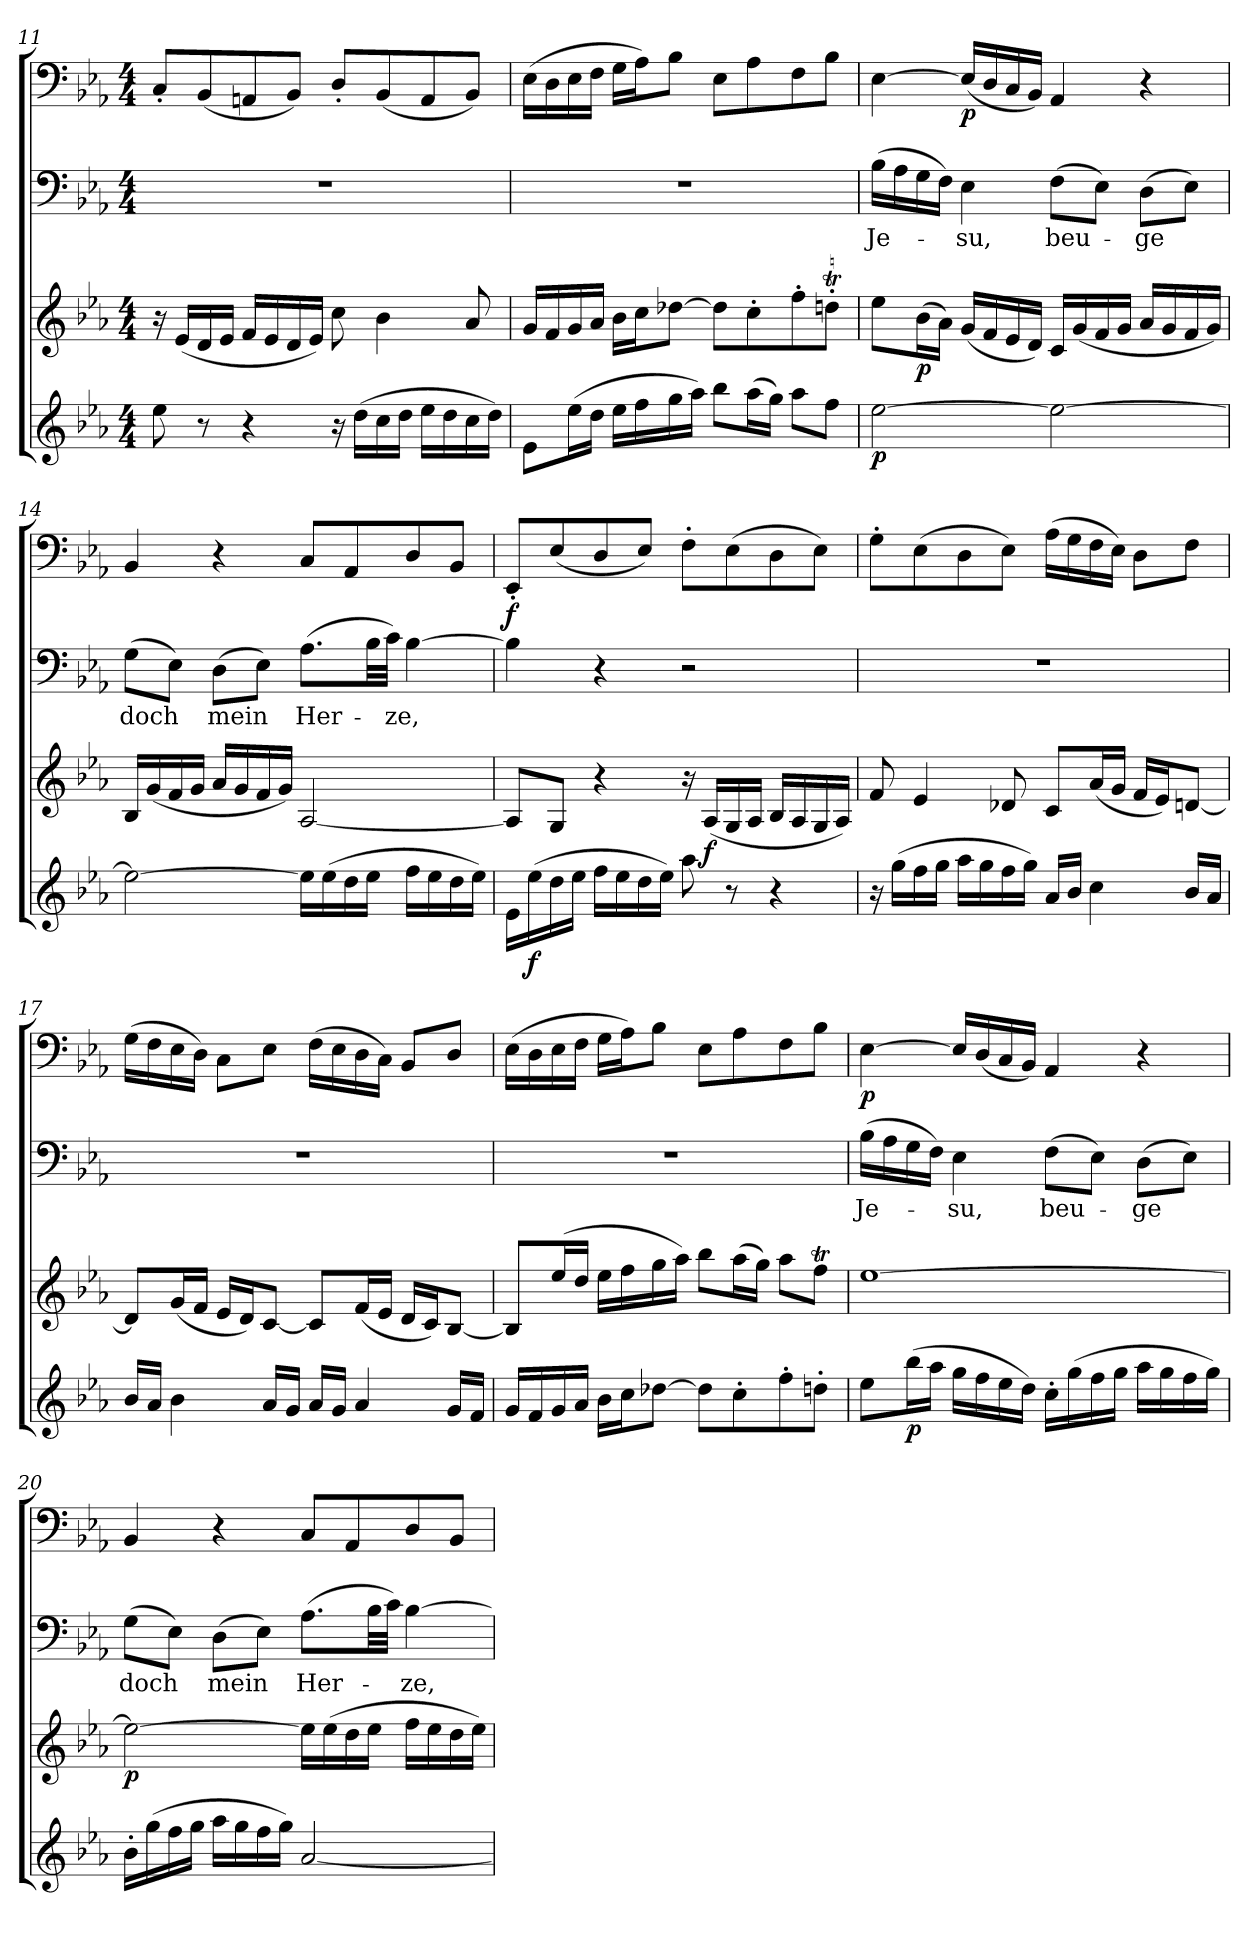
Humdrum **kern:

**kern	**dynam	**kern	**dynam	**kern	**text	**kern	**dynam
*part4	*part4	*part3	*part3	*part2	*part2	*part1	*part1
*staff4	*staff4	*staff3	*staff3	*staff2	*staff2	*staff1	*staff1
*clefG2	*	*clefG2	*	*clefF4	*	*clefF4	*
*k[b-e-a-]	*	*k[b-e-a-]	*	*k[b-e-a-]	*	*k[b-e-a-]	*
*E-:	*	*E-:	*	*E-:	*	*E-:	*
*M4/4	*	*M4/4	*	*M4/4	*	*M4/4	*
=11	=11	=11	=11	=11	=11	=11	=11
8ee-\	.	16r	.	1r	.	8C'/L	.
.	.	(16e-/LL	.	.	.	.	.
8r	.	16d/	.	.	.	(8BB-/	.
.	.	16e-/JJ	.	.	.	.	.
4r	.	16f/LL	.	.	.	8AAn/	.
.	.	16e-/	.	.	.	.	.
.	.	16d/	.	.	.	8BB-/J)	.
.	.	16e-/JJ)	.	.	.	.	.
16r	.	8cc\	.	.	.	8D'/L	.
(16dd\LL	.	.	.	.	.	.	.
16cc\	.	4b-\	.	.	.	(8BB-/	.
16dd\JJ	.	.	.	.	.	.	.
16ee-\LL	.	.	.	.	.	8AA/	.
16dd\	.	.	.	.	.	.	.
16cc\	.	8a-/	.	.	.	8BB-/J)	.
16dd\JJ)	.	.	.	.	.	.	.
=12	=12	=12	=12	=12	=12	=12	=12
8e-\L	.	16g/LL	.	1r	.	(16E-\LL	.
.	.	16f/	.	.	.	16D\	.
(16ee-\L	.	16g/	.	.	.	16E-\	.
16dd\JJ	.	16a-/JJ	.	.	.	16F\JJ	.
16ee-\LL	.	16b-\LL	.	.	.	16G\LL	.
16ff\	.	16cc\J	.	.	.	16A-\J)	.
16gg\	.	[8dd-X\J	.	.	.	8B-\J	.
16aa-\JJ)	.	.	.	.	.	.	.
8bb-\L	.	8dd-\L]	.	.	.	8E-\L	.
(16aa-\L	.	8cc'\	.	.	.	8A-\	.
16gg\JJ)	.	.	.	.	.	.	.
8aa-\L	.	8ff'\	.	.	.	8F\	.
8ff\J	.	8ddnT'\J	.	.	.	8B-\J	.
=13	=13	=13	=13	=13	=13	=13	=13
[2ee-\	p	8ee-\L	.	(16B-\LL	Je-	[4E-\	.
.	.	.	.	16A-\	.	.	.
.	.	(16b-\L	p	16G\	.	.	.
.	.	16a-\JJ)	.	16F\JJ)	.	.	.
.	.	(16g/LL	.	4E-\	-su,	(16E-/LL]	p
.	.	16f/	.	.	.	16D/	.
.	.	16e-/	.	.	.	16C/	.
.	.	16d/JJ)	.	.	.	16BB-/JJ)	.
2ee-\_	.	16c/LL	.	(8F\L	beu-	4AA-/	.
.	.	(16g/	.	.	.	.	.
.	.	16f/	.	8E-\J)	.	.	.
.	.	16g/JJ	.	.	.	.	.
.	.	16a-/LL	.	(8D\L	-ge	4r	.
.	.	16g/	.	.	.	.	.
.	.	16f/	.	8E-\J)	.	.	.
.	.	16g/JJ)	.	.	.	.	.
=14	=14	=14	=14	=14	=14	=14	=14
2ee-\_	.	16B-/LL	.	(8G\L	doch	4BB-/	.
.	.	(16g/	.	.	.	.	.
.	.	16f/	.	8E-\J)	.	.	.
.	.	16g/JJ	.	.	.	.	.
.	.	16a-/LL	.	(8D\L	mein	4r	.
.	.	16g/	.	.	.	.	.
.	.	16f/	.	8E-\J)	.	.	.
.	.	16g/JJ)	.	.	.	.	.
16ee-\LL]	.	[2A-/	.	(8.A-\L	Her-	8C/L	.
(16ee-\	.	.	.	.	.	.	.
16dd\	.	.	.	.	.	8AA-/	.
16ee-\JJ	.	.	.	32B-\LL	.	.	.
.	.	.	.	32c\JJJ)	.	.	.
16ff\LL	.	.	.	[4B-\	-ze,	8D/	.
16ee-\	.	.	.	.	.	.	.
16dd\	.	.	.	.	.	8BB-/J	.
16ee-\JJ)	.	.	.	.	.	.	.
=15	=15	=15	=15	=15	=15	=15	=15
16e-\LL	.	8A-/L]	.	4B-\]	.	8EE-'/L	f
(16ee-\	f	.	.	.	.	.	.
16dd\	.	8G/J	.	.	.	(8E-/	.
16ee-\JJ	.	.	.	.	.	.	.
16ff\LL	.	4r	.	4r	.	8D/	.
16ee-\	.	.	.	.	.	.	.
16dd\	.	.	.	.	.	8E-/J)	.
16ee-\JJ)	.	.	.	.	.	.	.
8aa-\	.	16r	.	2r	.	8F'\L	.
.	.	(16A-/LL	f	.	.	.	.
8r	.	16G/	.	.	.	(8E-\	.
.	.	16A-/JJ	.	.	.	.	.
4r	.	16B-/LL	.	.	.	8D\	.
.	.	16A-/	.	.	.	.	.
.	.	16G/	.	.	.	8E-\J)	.
.	.	16A-/JJ)	.	.	.	.	.
=16	=16	=16	=16	=16	=16	=16	=16
16r	.	8f/	.	1r	.	8G'\L	.
(16gg\LL	.	.	.	.	.	.	.
16ff\	.	4e-/	.	.	.	(8E-\	.
16gg\JJ	.	.	.	.	.	.	.
16aa-\LL	.	.	.	.	.	8D\	.
16gg\	.	.	.	.	.	.	.
16ff\	.	8d-X/	.	.	.	8E-\J)	.
16gg\JJ)	.	.	.	.	.	.	.
16a-/LL	.	8c/L	.	.	.	(16A-\LL	.
16b-/JJ	.	.	.	.	.	16G\	.
4cc\	.	(16a-/L	.	.	.	16F\	.
.	.	16g/JJ	.	.	.	16E-\JJ)	.
.	.	16f/LL	.	.	.	8D\L	.
.	.	16e-/J)	.	.	.	.	.
16b-/LL	.	[8dn/J	.	.	.	8F\J	.
16a-/JJ	.	.	.	.	.	.	.
=17	=17	=17	=17	=17	=17	=17	=17
16b-/LL	.	8d/L]	.	1r	.	(16G\LL	.
16a-/JJ	.	.	.	.	.	16F\	.
4b-\	.	(16g/L	.	.	.	16E-\	.
.	.	16f/JJ	.	.	.	16D\JJ)	.
.	.	16e-/LL	.	.	.	8C\L	.
.	.	16d/J)	.	.	.	.	.
16a-/LL	.	[8c/J	.	.	.	8E-\J	.
16g/JJ	.	.	.	.	.	.	.
16a-/LL	.	8c/L]	.	.	.	(16F\LL	.
16g/JJ	.	.	.	.	.	16E-\	.
4a-/	.	(16f/L	.	.	.	16D\	.
.	.	16e-/JJ	.	.	.	16C\JJ)	.
.	.	16d/LL	.	.	.	8BB-/L	.
.	.	16c/J)	.	.	.	.	.
16g/LL	.	[8B-/J	.	.	.	8D/J	.
16f/JJ	.	.	.	.	.	.	.
=18	=18	=18	=18	=18	=18	=18	=18
16g/LL	.	8B-/L]	.	1r	.	(16E-\LL	.
16f/	.	.	.	.	.	16D\	.
16g/	.	(16ee-/L	.	.	.	16E-\	.
16a-/JJ	.	16dd/JJ	.	.	.	16F\JJ	.
16b-\LL	.	16ee-\LL	.	.	.	16G\LL	.
16cc\J	.	16ff\	.	.	.	16A-\J)	.
[8dd-X\J	.	16gg\	.	.	.	8B-\J	.
.	.	16aa-\JJ)	.	.	.	.	.
8dd-\L]	.	8bb-\L	.	.	.	8E-\L	.
8cc'\	.	(16aa-\L	.	.	.	8A-\	.
.	.	16gg\JJ)	.	.	.	.	.
8ff'\	.	8aa-\L	.	.	.	8F\	.
8ddn'\J	.	8ffT\J	.	.	.	8B-\J	.
=19	=19	=19	=19	=19	=19	=19	=19
8ee-\L	.	[1ee-\	.	(16B-\LL	Je-	[4E-\	p
.	.	.	.	16A-\	.	.	.
(16bb-\L	p	.	.	16G\	.	.	.
16aa-\JJ	.	.	.	16F\JJ)	.	.	.
16gg\LL	.	.	.	4E-\	-su,	16E-/LL]	.
16ff\	.	.	.	.	.	(16D/	.
16ee-\	.	.	.	.	.	16C/	.
16dd\JJ)	.	.	.	.	.	16BB-/JJ)	.
16cc'\LL	.	.	.	(8F\L	beu-	4AA-/	.
(16gg\	.	.	.	.	.	.	.
16ff\	.	.	.	8E-\J)	.	.	.
16gg\JJ	.	.	.	.	.	.	.
16aa-\LL	.	.	.	(8D\L	-ge	4r	.
16gg\	.	.	.	.	.	.	.
16ff\	.	.	.	8E-\J)	.	.	.
16gg\JJ)	.	.	.	.	.	.	.
=20	=20	=20	=20	=20	=20	=20	=20
16b-'\LL	.	2ee-\_	p	(8G\L	doch	4BB-/	.
(16gg\	.	.	.	.	.	.	.
16ff\	.	.	.	8E-\J)	.	.	.
16gg\JJ	.	.	.	.	.	.	.
16aa-\LL	.	.	.	(8D\L	mein	4r	.
16gg\	.	.	.	.	.	.	.
16ff\	.	.	.	8E-\J)	.	.	.
16gg\JJ)	.	.	.	.	.	.	.
[2a-/	.	16ee-\LL]	.	(8.A-\L	Her-	8C/L	.
.	.	(16ee-\	.	.	.	.	.
.	.	16dd\	.	.	.	8AA-/	.
.	.	16ee-\JJ	.	32B-\LL	.	.	.
.	.	.	.	32c\JJJ)	.	.	.
.	.	16ff\LL	.	[4B-\	-ze,	8D/	.
.	.	16ee-\	.	.	.	.	.
.	.	16dd\	.	.	.	8BB-/J	.
.	.	16ee-\JJ)	.	.	.	.	.
=	=	=	=	=	=	=	=
*-	*-	*-	*-	*-	*-	*-	*-
